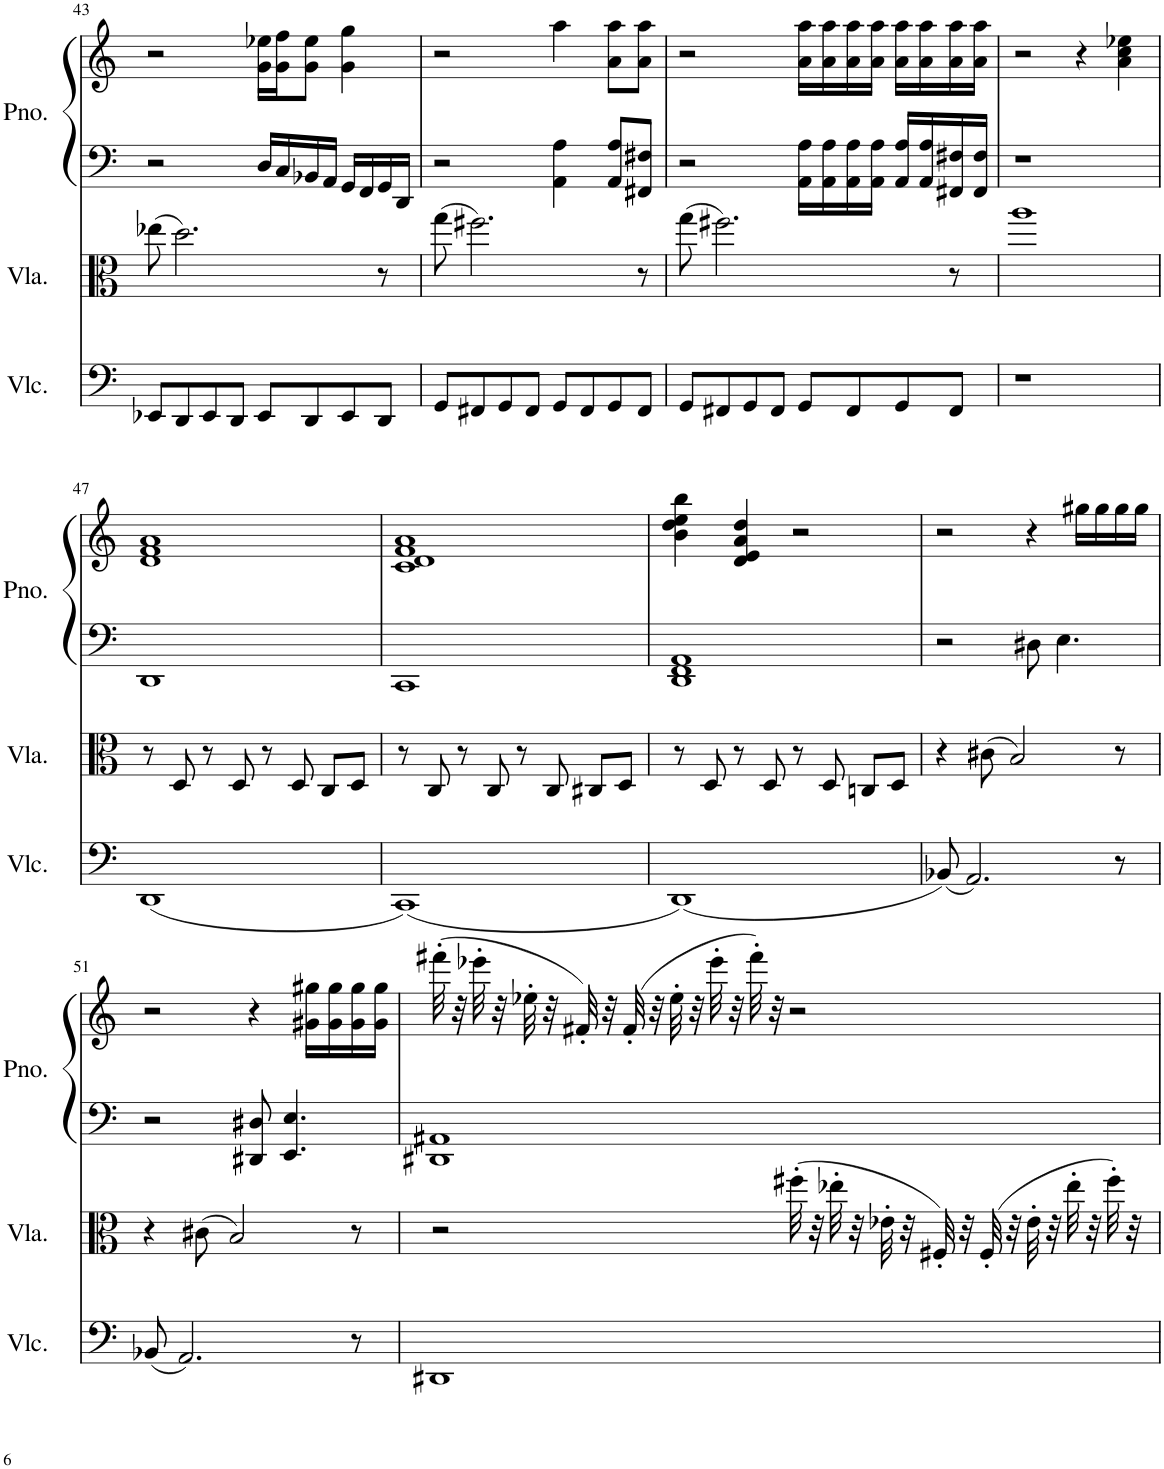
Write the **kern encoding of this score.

**kern	**kern	**kern	**kern
*part3	*part2	*part1	*part1
*staff4	*staff3	*staff2	*staff1
*I"Violoncello	*I"Viola	*I"Piano	*
*I'Vlc.	*I'Vla.	*I'Pno.	*
!!LO:PB:g=z
*clefF4	*clefC3	*clefF4	*clefG2
*k[]	*k[]	*k[]	*k[]
*M4/4	*M4/4	*M4/4	*M4/4
=43	=43	=43	=43
8EE-X/L	(8ee-X\	2r	2r
8DD/	2.dd\)	.	.
8EE-/	.	.	.
8DD/J	.	.	.
8EE-/L	.	16D/LL	16g\ 16ee-X\LL
.	.	16C/	16g\ 16ff\J
8DD/	.	16BB-X/	8g\ 8ee-\J
.	.	16AA/JJ	.
8EE-/	.	16GG/LL	4g\ 4gg\
.	.	16FF/	.
8DD/J	8r	16GG/	.
.	.	16DD/JJ	.
=44	=44	=44	=44
8GG/L	(8gg\	2r	2r
8FF#X/	2.ff#X\)	.	.
8GG/	.	.	.
8FF#/J	.	.	.
8GG/L	.	4AA\ 4A\	4aa\
8FF#/	.	.	.
8GG/	.	8AA/ 8A/L	8a\ 8aa\L
8FF#/J	8r	8FF#X/ 8F#X/J	8a\ 8aa\J
=45	=45	=45	=45
8GG/L	(8gg\	2r	2r
8FF#X/	2.ff#X\)	.	.
8GG/	.	.	.
8FF#/J	.	.	.
8GG/L	.	16AA\ 16A\LL	16a\ 16aa\LL
.	.	16AA\ 16A\	16a\ 16aa\
8FF#/	.	16AA\ 16A\	16a\ 16aa\
.	.	16AA\ 16A\JJ	16a\ 16aa\JJ
8GG/	.	16AA/ 16A/LL	16a\ 16aa\LL
.	.	16AA/ 16A/	16a\ 16aa\
8FF#/J	8r	16FF#X/ 16F#X/	16a\ 16aa\
.	.	16FF#/ 16F#/JJ	16a\ 16aa\JJ
=46	=46	=46	=46
1r	1aa	1r	2r
.	.	.	4r
.	.	.	4a\ 4cc\ 4ee-X\
!!LO:LB:g=z
=47	=47	=47	=47
(1DD	8r	1DD	1d 1f 1a
.	8D/	.	.
.	8r	.	.
.	8D/	.	.
.	8r	.	.
.	8D/	.	.
.	8C/L	.	.
.	8D/J	.	.
=48	=48	=48	=48
(1CC)	8r	1CC	1c 1d 1f 1a
.	8C/	.	.
.	8r	.	.
.	8C/	.	.
.	8r	.	.
.	8C/	.	.
.	8C#X/L	.	.
.	8D/J	.	.
=49	=49	=49	=49
(1DD)	8r	1DD 1FF 1AA	4b\ 4dd\ 4ee\ 4bb\
.	8D/	.	.
.	8r	.	4d/ 4e/ 4a/ 4dd/
.	8D/	.	.
.	8r	.	2r
.	8D/	.	.
.	8Cn/L	.	.
.	8D/J	.	.
=50	=50	=50	=50
(8BB-X/)	4r	2r	2r
2.AA/)	.	.	.
.	(8c#X\	.	.
.	2B/)	.	.
.	.	8D#X\	4r
.	.	4.E\	.
.	.	.	16gg#X\LL
.	.	.	16gg#\
8r	8r	.	16gg#\
.	.	.	16gg#\JJ
!!LO:LB:g=z
=51	=51	=51	=51
(8BB-X/	4r	2r	2r
2.AA/)	.	.	.
.	(8c#X\	.	.
.	2B/)	.	.
.	.	8DD#X/ 8D#X/	4r
.	.	4.EE/ 4.E/	.
.	.	.	16g#X\ 16gg#X\LL
.	.	.	16g#\ 16gg#\
8r	8r	.	16g#\ 16gg#\
.	.	.	16g#\ 16gg#\JJ
=52	=52	=52	=52
1DD#X	2r	1DD#X 1AA#X	(32fff#X'\
.	.	.	32r
.	.	.	32eee-X'\
.	.	.	32r
.	.	.	32ee-X'\
.	.	.	32r
.	.	.	32f#X'/)
.	.	.	32r
.	.	.	(32f#'/
.	.	.	32r
.	.	.	32ee-'\
.	.	.	32r
.	.	.	32eee-'\
.	.	.	32r
.	.	.	32fff#'\)
.	.	.	32r
.	(32ff#X'\	.	2r
.	32r	.	.
.	32ee-X'\	.	.
.	32r	.	.
.	32e-X'\	.	.
.	32r	.	.
.	32F#X'/)	.	.
.	32r	.	.
.	(32F#'/	.	.
.	32r	.	.
.	32e-'\	.	.
.	32r	.	.
.	32ee-'\	.	.
.	32r	.	.
.	32ff#'\)	.	.
.	32r	.	.
=	=	=	=
*-	*-	*-	*-
